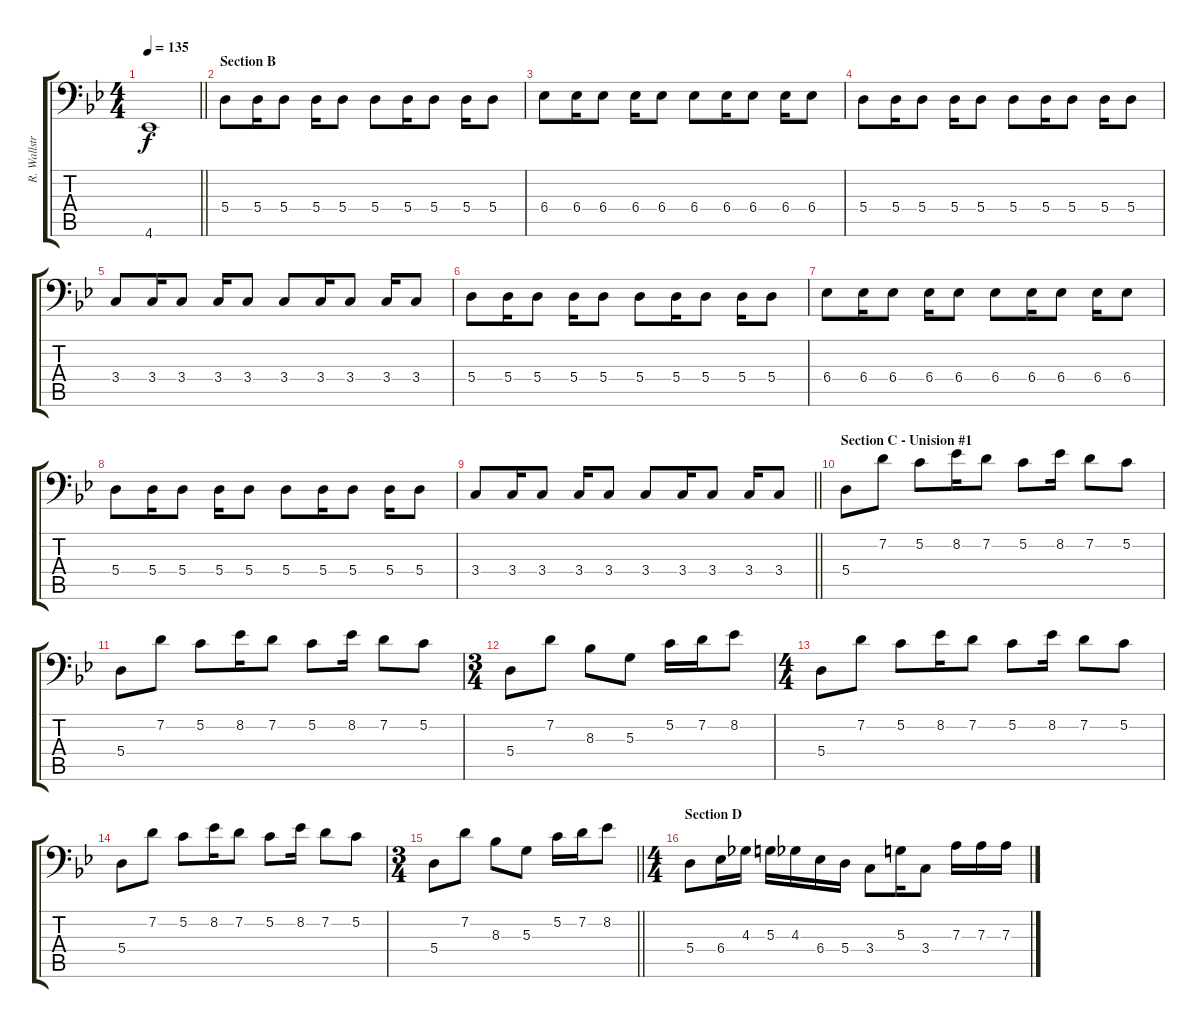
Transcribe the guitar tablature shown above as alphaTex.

\track ("R. Wallström (Bass)" "R. Wallstr") {instrument electricbassfinger}
\staff {score tabs}
\tuning (C3 G2 D2 A1 E1 B0) {hide}
\ts (4 4)
\tempo 135
\clef f4
\barLineRight lightlight
\ks gminor
4.6.1{dy f} |
\section ("" "Section B")
5.4.8 5.4.16 5.4.8 5.4.16 5.4.8 5.4.8 5.4.16 5.4.8 5.4.16 5.4.8 |
6.4.8 6.4.16 6.4.8 6.4.16 6.4.8 6.4.8 6.4.16 6.4.8 6.4.16 6.4.8 |
5.4.8 5.4.16 5.4.8 5.4.16 5.4.8 5.4.8 5.4.16 5.4.8 5.4.16 5.4.8 |
3.4.8 3.4.16 3.4.8 3.4.16 3.4.8 3.4.8 3.4.16 3.4.8 3.4.16 3.4.8 |
5.4.8 5.4.16 5.4.8 5.4.16 5.4.8 5.4.8 5.4.16 5.4.8 5.4.16 5.4.8 |
6.4.8 6.4.16 6.4.8 6.4.16 6.4.8 6.4.8 6.4.16 6.4.8 6.4.16 6.4.8 |
5.4.8 5.4.16 5.4.8 5.4.16 5.4.8 5.4.8 5.4.16 5.4.8 5.4.16 5.4.8 |
\barLineRight lightlight
3.4.8 3.4.16 3.4.8 3.4.16 3.4.8 3.4.8 3.4.16 3.4.8 3.4.16 3.4.8 |
\section ("" "Section C - Unision #1")
5.4.8 7.2.8 5.2.8 8.2.16 7.2.8 5.2.8 8.2.16 7.2.8 5.2.8 |
5.4.8 7.2.8 5.2.8 8.2.16 7.2.8 5.2.8 8.2.16 7.2.8 5.2.8 |
\ts (3 4)
5.4.8 7.2.8 8.3.8 5.3.8 5.2.16 7.2.16 8.2.8 |
\ts (4 4)
5.4.8 7.2.8 5.2.8 8.2.16 7.2.8 5.2.8 8.2.16 7.2.8 5.2.8 |
5.4.8 7.2.8 5.2.8 8.2.16 7.2.8 5.2.8 8.2.16 7.2.8 5.2.8 |
\ts (3 4)
\barLineRight lightlight
5.4.8 7.2.8 8.3.8 5.3.8 5.2.16 7.2.16 8.2.8 |
\ts (4 4)
\section ("" "Section D")
5.4.8 6.4.16 4.3.16 5.3.16 4.3.16 6.4.16 5.4.16 3.4.8 5.3.16 3.4.8 7.3.16 7.3.16 7.3.16
